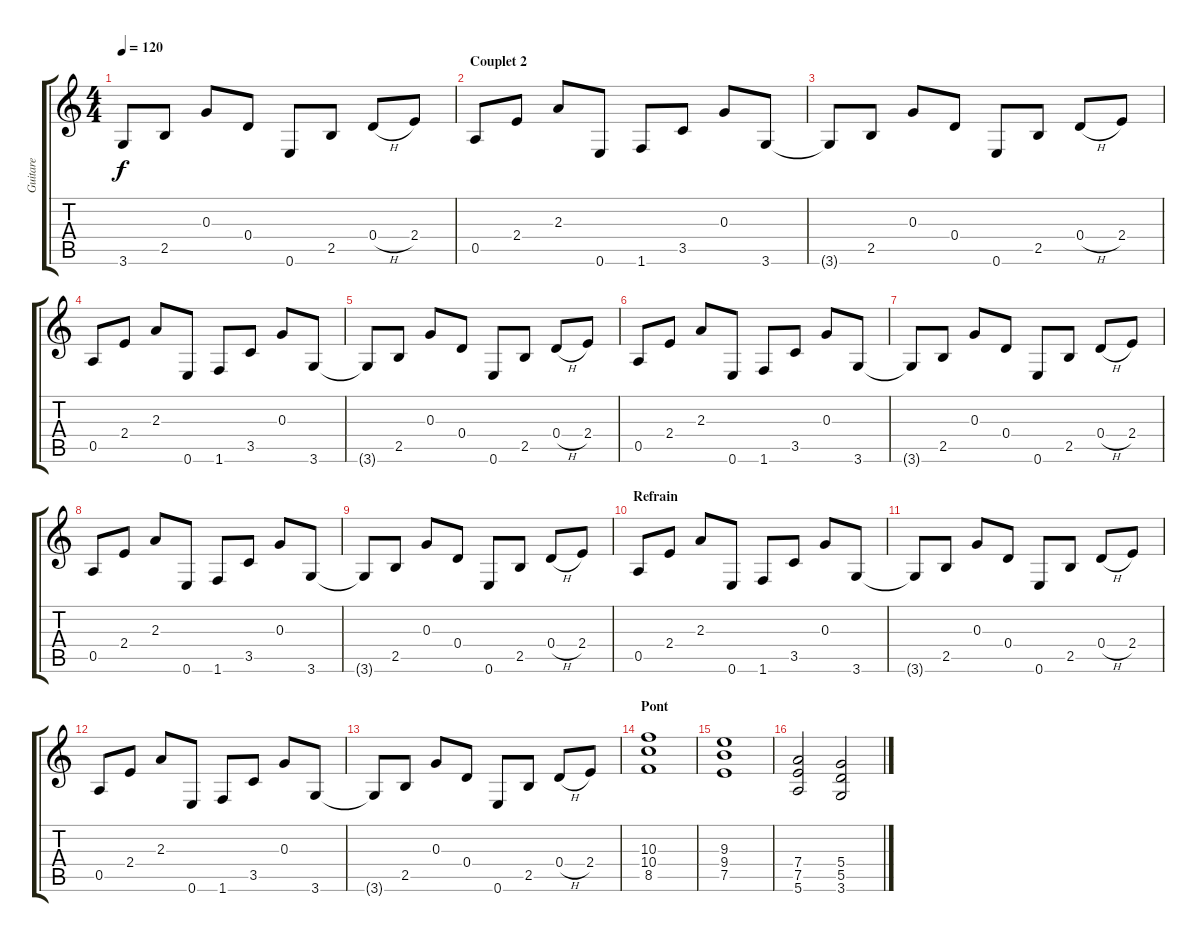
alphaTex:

\track ("Guitare" "Guitare") {instrument overdrivenguitar}
\staff {score tabs}
\tuning (E4 B3 G3 D3 A2 E2) {hide}
\ts (4 4)
\tempo 120
\clef g2
\ks c
3.6{t}.8{dy f} 2.5.8 0.3.8 0.4.8 0.6.8 2.5.8 0.4{h}.8 2.4.8 |
\section ("" "Couplet 2")
0.5.8 2.4.8 2.3.8 0.6.8 1.6.8 3.5.8 0.3.8 3.6.8 |
3.6{t}.8 2.5.8 0.3.8 0.4.8 0.6.8 2.5.8 0.4{h}.8 2.4.8 |
0.5.8 2.4.8 2.3.8 0.6.8 1.6.8 3.5.8 0.3.8 3.6.8 |
3.6{t}.8 2.5.8 0.3.8 0.4.8 0.6.8 2.5.8 0.4{h}.8 2.4.8 |
0.5.8 2.4.8 2.3.8 0.6.8 1.6.8 3.5.8 0.3.8 3.6.8 |
3.6{t}.8 2.5.8 0.3.8 0.4.8 0.6.8 2.5.8 0.4{h}.8 2.4.8 |
0.5.8 2.4.8 2.3.8 0.6.8 1.6.8 3.5.8 0.3.8 3.6.8 |
3.6{t}.8 2.5.8 0.3.8 0.4.8 0.6.8 2.5.8 0.4{h}.8 2.4.8 |
\section ("" "Refrain")
0.5.8 2.4.8 2.3.8 0.6.8 1.6.8 3.5.8 0.3.8 3.6.8 |
3.6{t}.8 2.5.8 0.3.8 0.4.8 0.6.8 2.5.8 0.4{h}.8 2.4.8 |
0.5.8 2.4.8 2.3.8 0.6.8 1.6.8 3.5.8 0.3.8 3.6.8 |
3.6{t}.8 2.5.8 0.3.8 0.4.8 0.6.8 2.5.8 0.4{h}.8 2.4.8 |
\section ("" "Pont")
(10.3 10.4 8.5).1 |
(9.3 9.4 7.5).1 |
(7.4 7.5 5.6).2 (5.4 5.5 3.6).2
